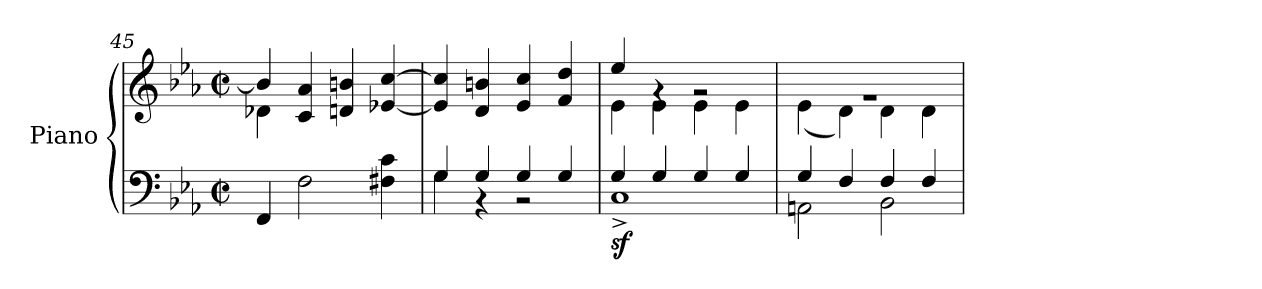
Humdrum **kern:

**kern	**kern	**dynam
*part1	*part1	*part1
*staff2	*staff1	*staff1/2
*I"Piano	*	*
*I'Pno.	*	*
*clefF4	*clefG2	*
*k[b-e-a-]	*k[b-e-a-]	*
*M2/2	*M2/2	*
*met(c|)	*met(c|)	*
=45	=45	=45
*	*^	*
4FF/	4b-/]	4d-X\	.
2F\	4c/ 4a-/	2.rcccyy	.
.	4dn/ 4bn/	.	.
4F#X\ 4c\	[4e-X/ [4cc/	.	.
*	*v	*v	*
=46	=46	=46
*^	*	*
4G/	4G\	4e-/] 4cc/]	.
4G/	4r	4d/ 4bn/	.
4G/	2r	4e-/ 4cc/	.
4G/	.	4f/ 4dd/	.
=47	=47	=47	=47
*	*	*^	*
!	!	!	!	!LO:DY:b=2
4G/	1C^	4ee-/	4e-\	sf
4G/	.	4rg	4e-\	.
4G/	.	2rg	4e-\	.
4G/	.	.	4e-\	.
=48	=48	=48	=48	=48
4G/	2AAn\	1rg	(<4e-\	.
4F/	.	.	4d\)	.
4F/	2BB-\	.	4d\	.
4F/	.	.	4d\	.
*v	*v	*	*	*
*	*v	*v	*
=	=	=
*-	*-	*-
